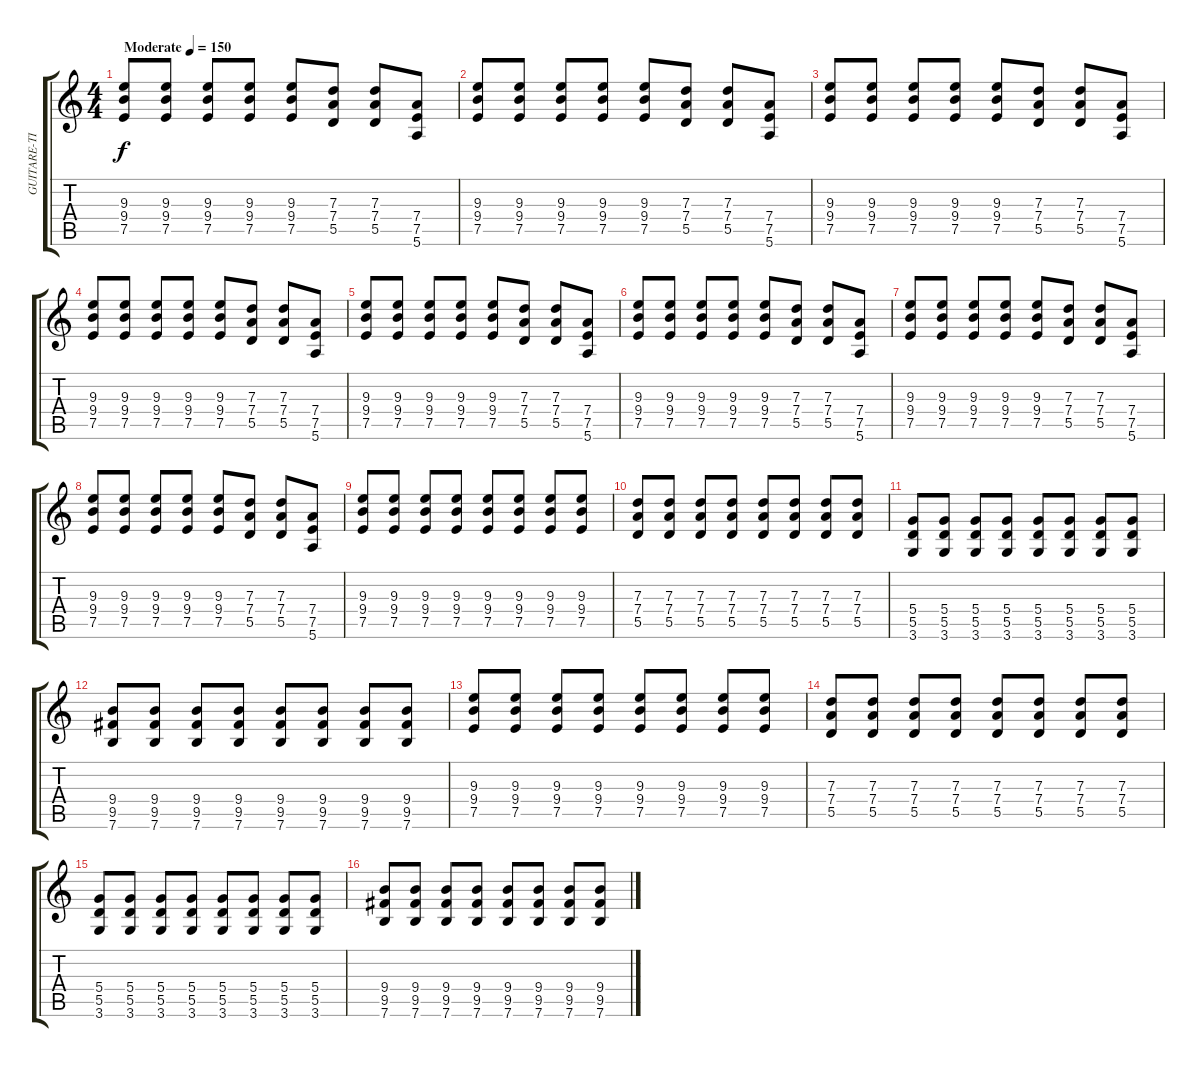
\track ("GUITARE-TILL" "GUITARE-TI") {instrument overdrivenguitar}
\staff {score tabs}
\tuning (E4 B3 G3 D3 A2 E2) {hide}
\ts (4 4)
\tempo (150 "Moderate")
\clef g2
\ks c
(9.3 9.4 7.5).8{dy f instrument overdrivenguitar} (9.3 9.4 7.5).8 (9.3 9.4 7.5).8 (9.3 9.4 7.5).8 (9.3 9.4 7.5).8 (7.3 7.4 5.5).8 (7.3 7.4 5.5).8 (7.4 7.5 5.6).8 |
(9.3 9.4 7.5).8 (9.3 9.4 7.5).8 (9.3 9.4 7.5).8 (9.3 9.4 7.5).8 (9.3 9.4 7.5).8 (7.3 7.4 5.5).8 (7.3 7.4 5.5).8 (7.4 7.5 5.6).8 |
(9.3 9.4 7.5).8 (9.3 9.4 7.5).8 (9.3 9.4 7.5).8 (9.3 9.4 7.5).8 (9.3 9.4 7.5).8 (7.3 7.4 5.5).8 (7.3 7.4 5.5).8 (7.4 7.5 5.6).8 |
(9.3 9.4 7.5).8 (9.3 9.4 7.5).8 (9.3 9.4 7.5).8 (9.3 9.4 7.5).8 (9.3 9.4 7.5).8 (7.3 7.4 5.5).8 (7.3 7.4 5.5).8 (7.4 7.5 5.6).8 |
(9.3 9.4 7.5).8 (9.3 9.4 7.5).8 (9.3 9.4 7.5).8 (9.3 9.4 7.5).8 (9.3 9.4 7.5).8 (7.3 7.4 5.5).8 (7.3 7.4 5.5).8 (7.4 7.5 5.6).8 |
(9.3 9.4 7.5).8 (9.3 9.4 7.5).8 (9.3 9.4 7.5).8 (9.3 9.4 7.5).8 (9.3 9.4 7.5).8 (7.3 7.4 5.5).8 (7.3 7.4 5.5).8 (7.4 7.5 5.6).8 |
(9.3 9.4 7.5).8 (9.3 9.4 7.5).8 (9.3 9.4 7.5).8 (9.3 9.4 7.5).8 (9.3 9.4 7.5).8 (7.3 7.4 5.5).8 (7.3 7.4 5.5).8 (7.4 7.5 5.6).8 |
(9.3 9.4 7.5).8 (9.3 9.4 7.5).8 (9.3 9.4 7.5).8 (9.3 9.4 7.5).8 (9.3 9.4 7.5).8 (7.3 7.4 5.5).8 (7.3 7.4 5.5).8 (7.4 7.5 5.6).8 |
(9.3 9.4 7.5).8 (9.3 9.4 7.5).8 (9.3 9.4 7.5).8 (9.3 9.4 7.5).8 (9.3 9.4 7.5).8 (9.3 9.4 7.5).8 (9.3 9.4 7.5).8 (9.3 9.4 7.5).8 |
(7.3 7.4 5.5).8 (7.3 7.4 5.5).8 (7.3 7.4 5.5).8 (7.3 7.4 5.5).8 (7.3 7.4 5.5).8 (7.3 7.4 5.5).8 (7.3 7.4 5.5).8 (7.3 7.4 5.5).8 |
(5.4 5.5 3.6).8 (5.4 5.5 3.6).8 (5.4 5.5 3.6).8 (5.4 5.5 3.6).8 (5.4 5.5 3.6).8 (5.4 5.5 3.6).8 (5.4 5.5 3.6).8 (5.4 5.5 3.6).8 |
(9.4 9.5 7.6).8 (9.4 9.5 7.6).8 (9.4 9.5 7.6).8 (9.4 9.5 7.6).8 (9.4 9.5 7.6).8 (9.4 9.5 7.6).8 (9.4 9.5 7.6).8 (9.4 9.5 7.6).8 |
(9.3 9.4 7.5).8 (9.3 9.4 7.5).8 (9.3 9.4 7.5).8 (9.3 9.4 7.5).8 (9.3 9.4 7.5).8 (9.3 9.4 7.5).8 (9.3 9.4 7.5).8 (9.3 9.4 7.5).8 |
(7.3 7.4 5.5).8 (7.3 7.4 5.5).8 (7.3 7.4 5.5).8 (7.3 7.4 5.5).8 (7.3 7.4 5.5).8 (7.3 7.4 5.5).8 (7.3 7.4 5.5).8 (7.3 7.4 5.5).8 |
(5.4 5.5 3.6).8 (5.4 5.5 3.6).8 (5.4 5.5 3.6).8 (5.4 5.5 3.6).8 (5.4 5.5 3.6).8 (5.4 5.5 3.6).8 (5.4 5.5 3.6).8 (5.4 5.5 3.6).8 |
(9.4 9.5 7.6).8 (9.4 9.5 7.6).8 (9.4 9.5 7.6).8 (9.4 9.5 7.6).8 (9.4 9.5 7.6).8 (9.4 9.5 7.6).8 (9.4 9.5 7.6).8 (9.4 9.5 7.6).8
